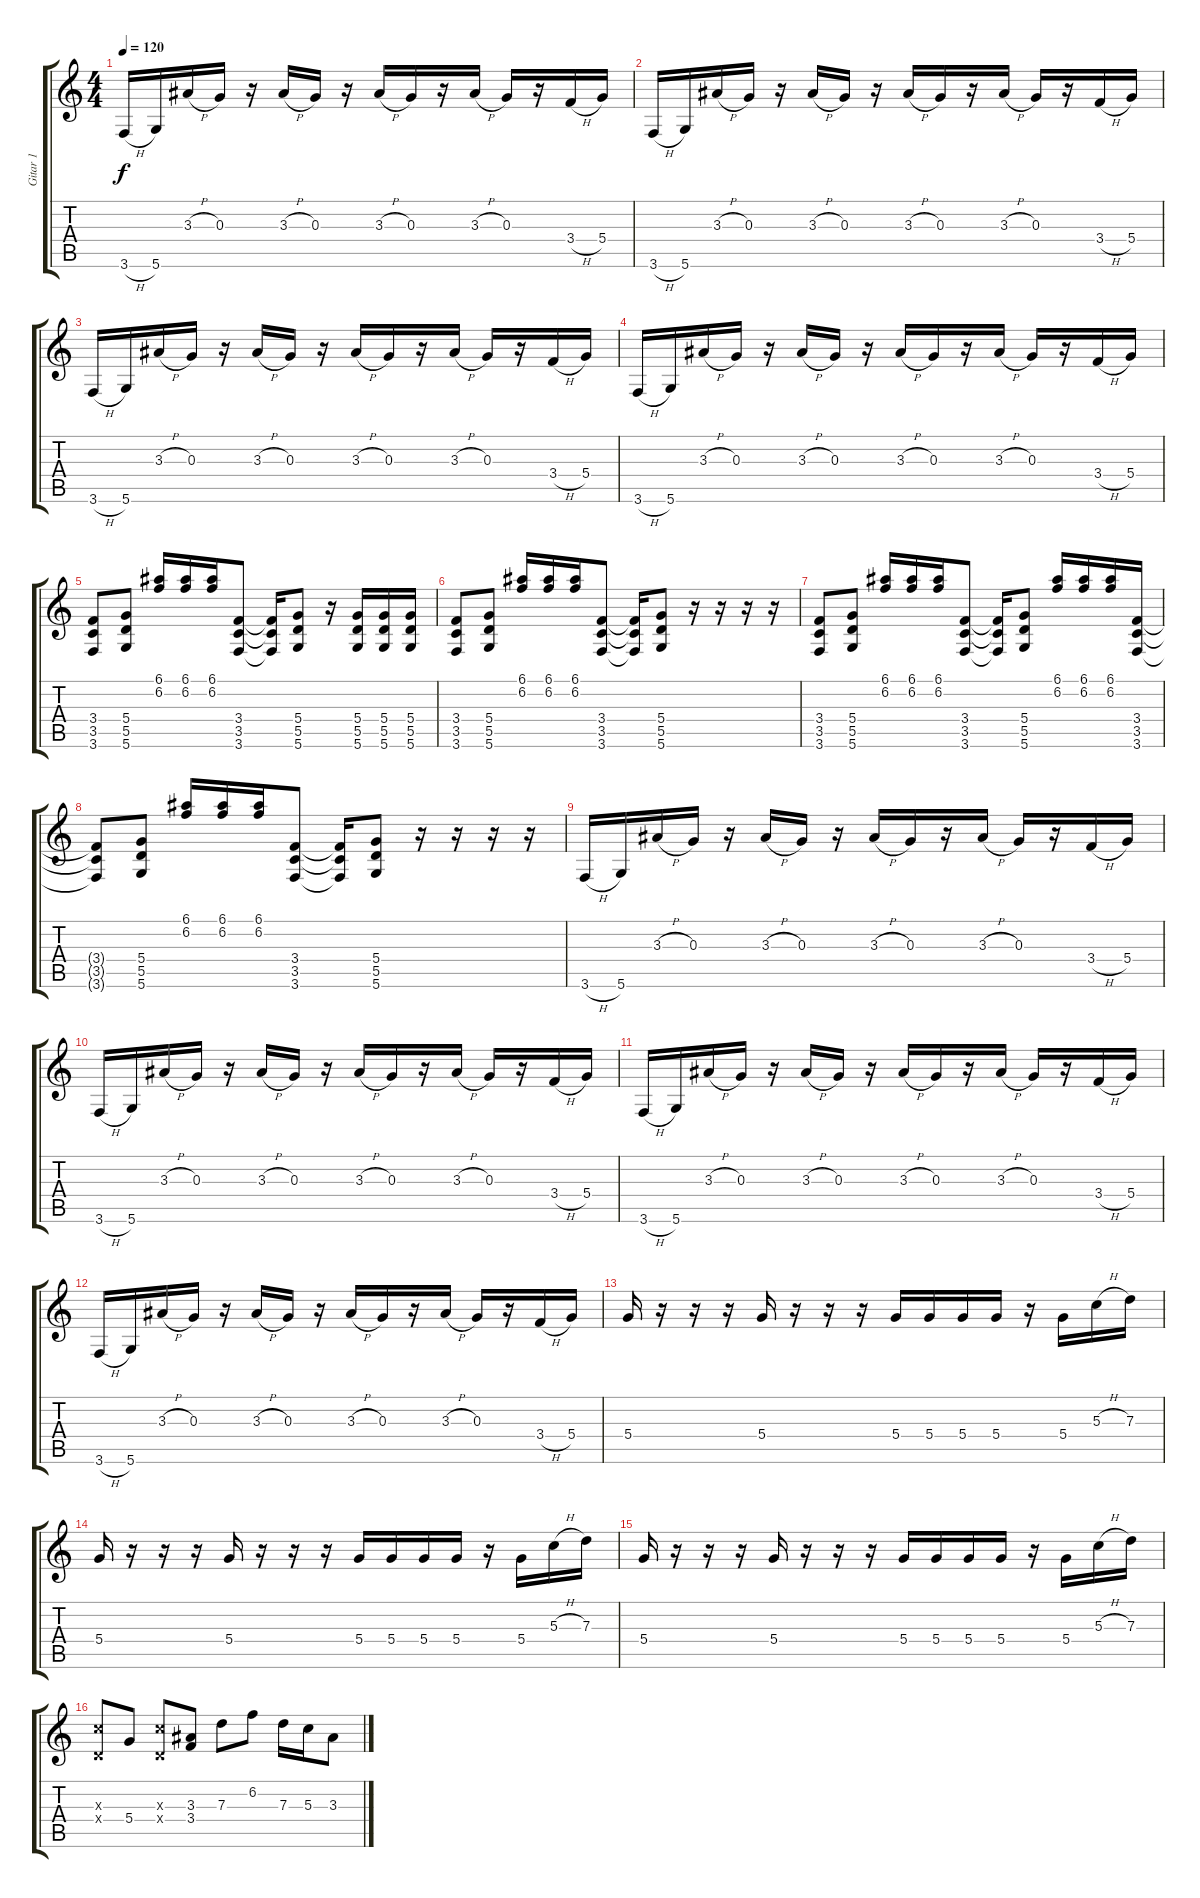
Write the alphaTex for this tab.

\track ("Gitar 1" "Gitar 1") {instrument distortionguitar}
\staff {score tabs}
\tuning (E4 B3 G3 D3 A2 D2) {hide}
\ts (4 4)
\tempo 120
\clef g2
\ks c
3.6{h}.16{dy f} 5.6.16 3.3{h}.16 0.3.16 r.16 3.3{h}.16 0.3.16 r.16 3.3{h}.16 0.3.16 r.16 3.3{h}.16 0.3.16 r.16 3.4{h}.16 5.4.16 |
3.6{h}.16 5.6.16 3.3{h}.16 0.3.16 r.16 3.3{h}.16 0.3.16 r.16 3.3{h}.16 0.3.16 r.16 3.3{h}.16 0.3.16 r.16 3.4{h}.16 5.4.16 |
3.6{h}.16 5.6.16 3.3{h}.16 0.3.16 r.16 3.3{h}.16 0.3.16 r.16 3.3{h}.16 0.3.16 r.16 3.3{h}.16 0.3.16 r.16 3.4{h}.16 5.4.16 |
3.6{h}.16 5.6.16 3.3{h}.16 0.3.16 r.16 3.3{h}.16 0.3.16 r.16 3.3{h}.16 0.3.16 r.16 3.3{h}.16 0.3.16 r.16 3.4{h}.16 5.4.16 |
(3.4 3.5 3.6).8 (5.4 5.5 5.6).8 (6.1 6.2).16 (6.1 6.2).16 (6.1 6.2).16 (3.4 3.5 3.6).8 (3.4{t} 3.5{t} 3.6{t}).16 (5.4 5.5 5.6).8 r.16 (5.4 5.5 5.6).16 (5.4 5.5 5.6).16 (5.4 5.5 5.6).16 |
(3.4 3.5 3.6).8 (5.4 5.5 5.6).8 (6.1 6.2).16 (6.1 6.2).16 (6.1 6.2).16 (3.4 3.5 3.6).8 (3.4{t} 3.5{t} 3.6{t}).16 (5.4 5.5 5.6).8 r.16 r.16 r.16 r.16 |
(3.4 3.5 3.6).8 (5.4 5.5 5.6).8 (6.1 6.2).16 (6.1 6.2).16 (6.1 6.2).16 (3.4 3.5 3.6).8 (3.4{t} 3.5{t} 3.6{t}).16 (5.4 5.5 5.6).8 (6.1 6.2).16 (6.1 6.2).16 (6.1 6.2).16 (3.4 3.5 3.6).16 |
(3.4{t} 3.5{t} 3.6{t}).8 (5.4 5.5 5.6).8 (6.1 6.2).16 (6.1 6.2).16 (6.1 6.2).16 (3.4 3.5 3.6).8 (3.4{t} 3.5{t} 3.6{t}).16 (5.4 5.5 5.6).8 r.16 r.16 r.16 r.16 |
3.6{h}.16 5.6.16 3.3{h}.16 0.3.16 r.16 3.3{h}.16 0.3.16 r.16 3.3{h}.16 0.3.16 r.16 3.3{h}.16 0.3.16 r.16 3.4{h}.16 5.4.16 |
3.6{h}.16 5.6.16 3.3{h}.16 0.3.16 r.16 3.3{h}.16 0.3.16 r.16 3.3{h}.16 0.3.16 r.16 3.3{h}.16 0.3.16 r.16 3.4{h}.16 5.4.16 |
3.6{h}.16 5.6.16 3.3{h}.16 0.3.16 r.16 3.3{h}.16 0.3.16 r.16 3.3{h}.16 0.3.16 r.16 3.3{h}.16 0.3.16 r.16 3.4{h}.16 5.4.16 |
3.6{h}.16 5.6.16 3.3{h}.16 0.3.16 r.16 3.3{h}.16 0.3.16 r.16 3.3{h}.16 0.3.16 r.16 3.3{h}.16 0.3.16 r.16 3.4{h}.16 5.4.16 |
5.4.16 r.16 r.16 r.16 5.4.16 r.16 r.16 r.16 5.4.16 5.4.16 5.4.16 5.4.16 r.16 5.4.16 5.3{h}.16 7.3.16 |
5.4.16 r.16 r.16 r.16 5.4.16 r.16 r.16 r.16 5.4.16 5.4.16 5.4.16 5.4.16 r.16 5.4.16 5.3{h}.16 7.3.16 |
5.4.16 r.16 r.16 r.16 5.4.16 r.16 r.16 r.16 5.4.16 5.4.16 5.4.16 5.4.16 r.16 5.4.16 5.3{h}.16 7.3.16 |
(5.3{x} 0.4{x}).8 5.4.8 (5.3{x} 0.4{x}).8 (3.3 3.4).8 7.3.8 6.2.8 7.3.16 5.3.16 3.3.8
